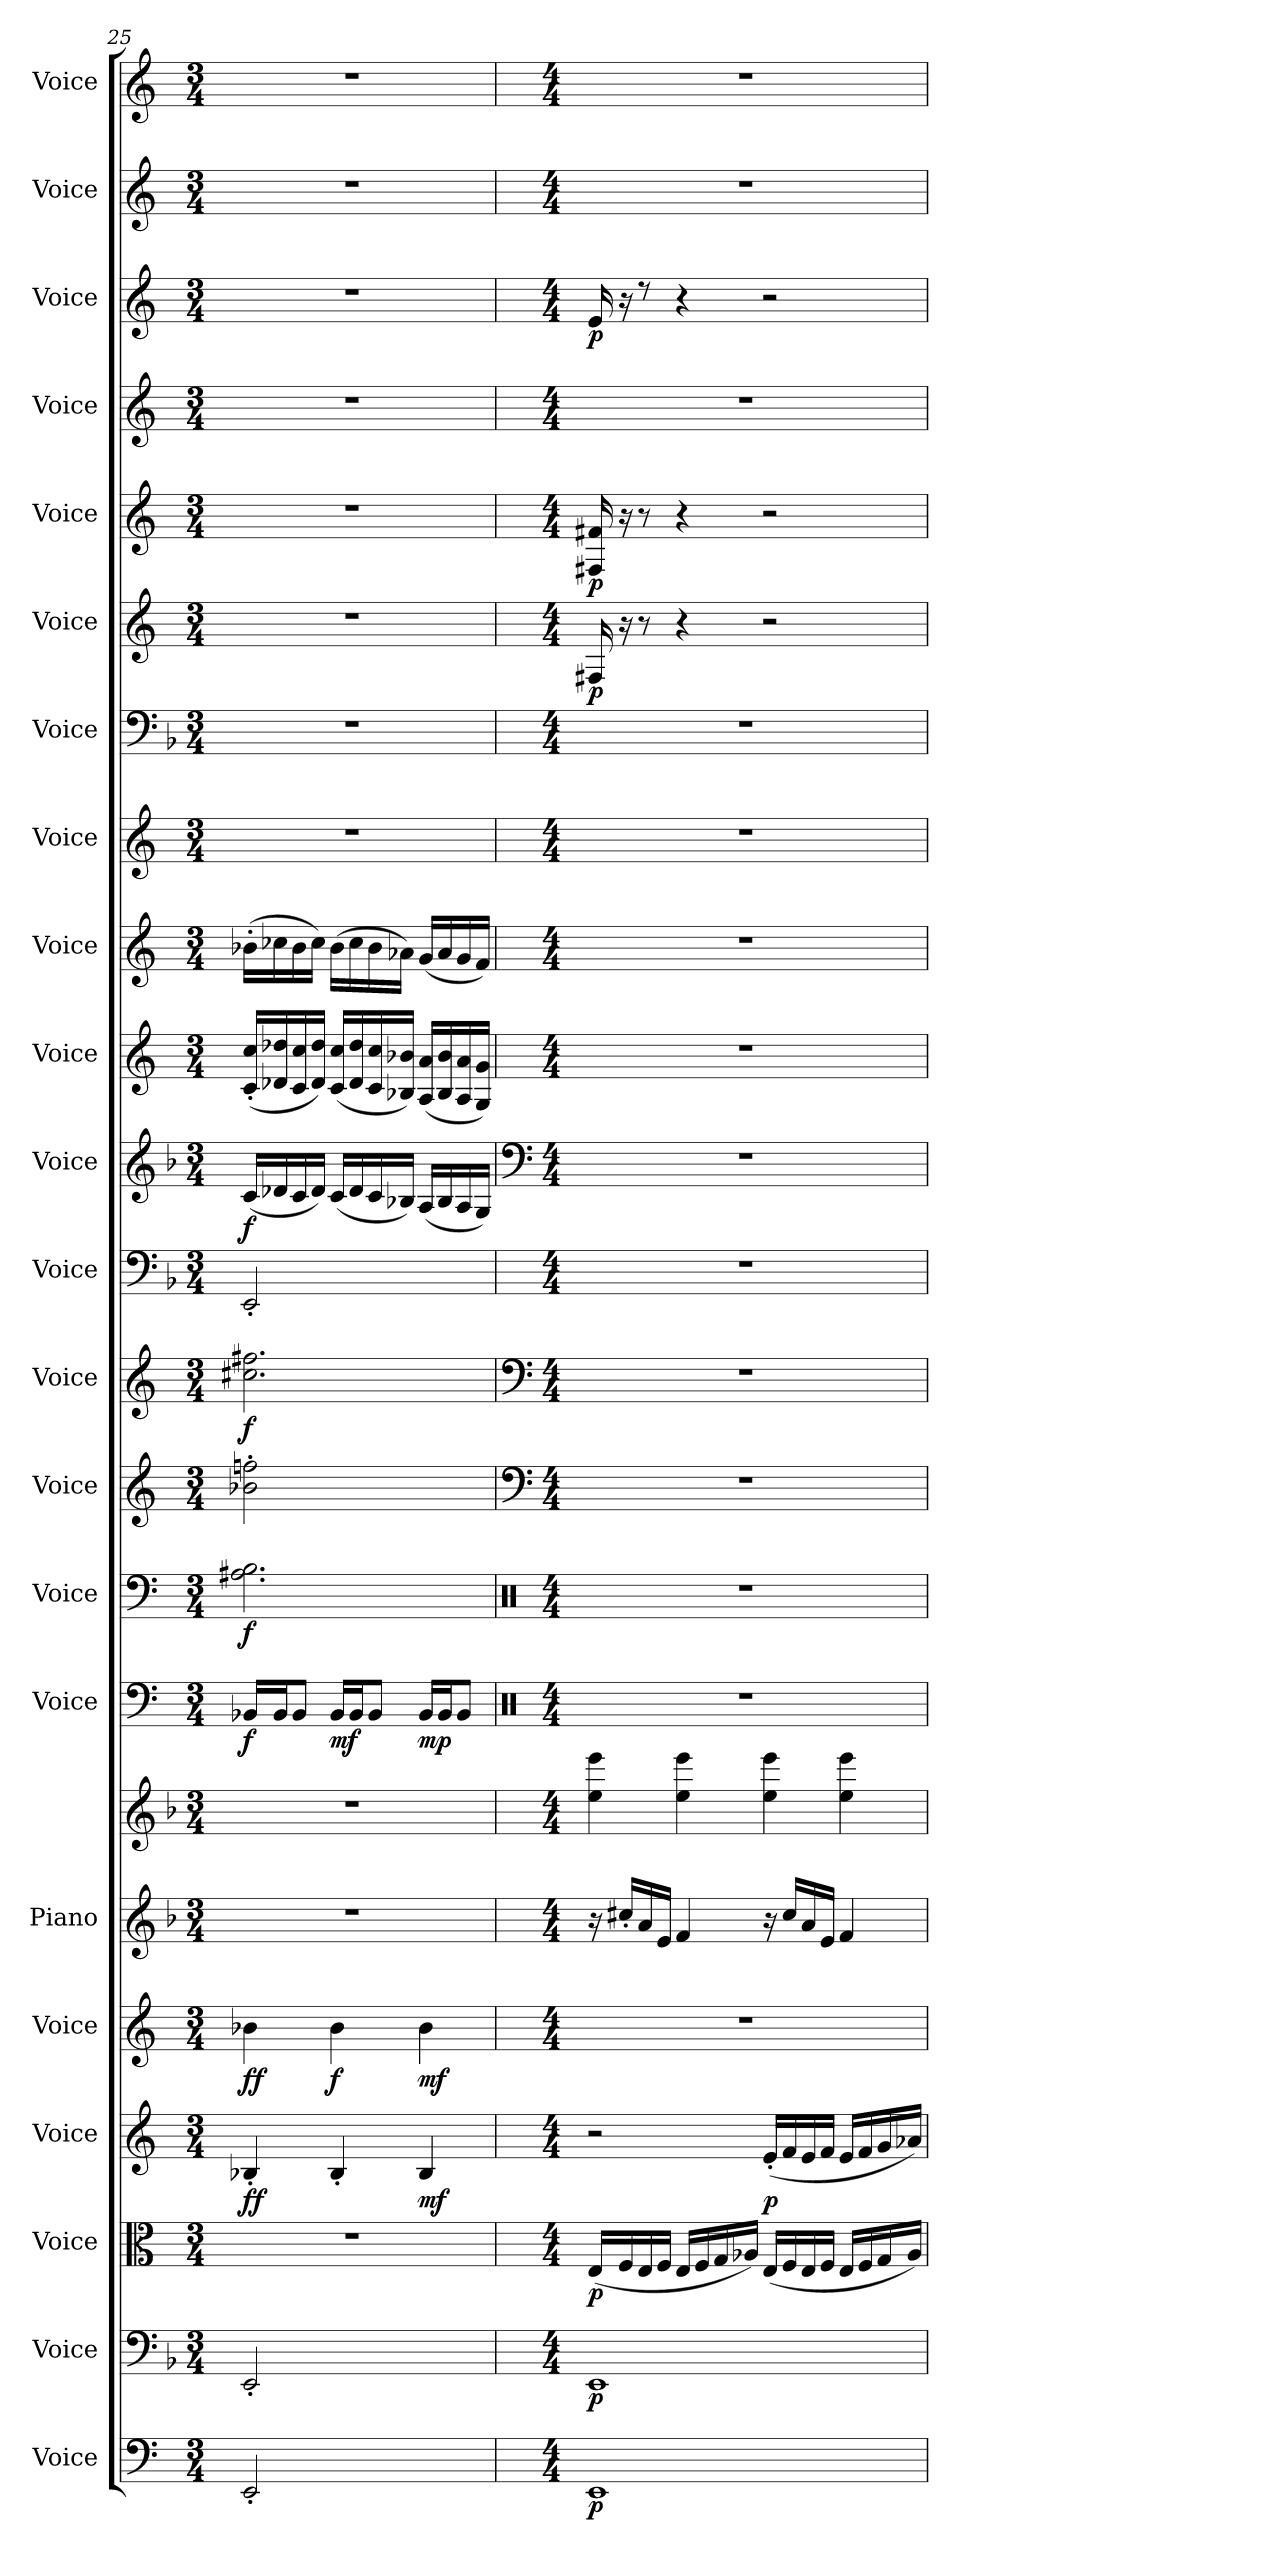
**kern	**dynam	**kern	**dynam	**kern	**dynam	**kern	**dynam	**kern	**dynam	**kern	**kern	**kern	**dynam	**kern	**dynam	**kern	**kern	**dynam	**kern	**kern	**dynam	**kern	**kern	**kern	**kern	**kern	**dynam	**kern	**dynam	**kern	**kern	**dynam	**kern	**kern
*part22	*part22	*part21	*part21	*part20	*part20	*part19	*part19	*part18	*part18	*part17	*part17	*part16	*part16	*part15	*part15	*part14	*part13	*part13	*part12	*part11	*part11	*part10	*part9	*part8	*part7	*part6	*part6	*part5	*part5	*part4	*part3	*part3	*part2	*part1
*staff23	*staff23	*staff22	*staff22	*staff21	*staff21	*staff20	*staff20	*staff19	*staff19	*staff18	*staff17	*staff16	*staff16	*staff15	*staff15	*staff14	*staff13	*staff13	*staff12	*staff11	*staff11	*staff10	*staff9	*staff8	*staff7	*staff6	*staff6	*staff5	*staff5	*staff4	*staff3	*staff3	*staff2	*staff1
*I"Voice	*	*I"Voice	*	*I"Voice	*	*I"Voice	*	*I"Voice	*	*I"Piano	*	*I"Voice	*	*I"Voice	*	*I"Voice	*I"Voice	*	*I"Voice	*I"Voice	*	*I"Voice	*I"Voice	*I"Voice	*I"Voice	*I"Voice	*	*I"Voice	*	*I"Voice	*I"Voice	*	*I"Voice	*I"Voice
*I'Voice	*	*I'Voice	*	*I'Voice	*	*I'Voice	*	*I'Voice	*	*I'Piano	*	*I'Voice	*	*I'Voice	*	*I'Voice	*I'Voice	*	*I'Voice	*I'Voice	*	*I'Voice	*I'Voice	*I'Voice	*I'Voice	*I'Voice	*	*I'Voice	*	*I'Voice	*I'Voice	*	*I'Voice	*I'Voice
*clefF4	*	*clefF4	*	*clefC3	*	*clefG2	*	*clefG2	*	*clefG2	*clefG2	*clefF4	*	*clefF4	*	*clefG2	*clefG2	*	*clefF4	*clefG2	*	*clefG2	*clefG2	*clefG2	*clefF4	*clefG2	*	*clefG2	*	*clefG2	*clefG2	*	*clefG2	*clefG2
*	*	*k[b-]	*	*	*	*	*	*	*	*k[b-]	*k[b-]	*	*	*	*	*	*	*	*k[b-]	*k[b-]	*	*	*	*	*k[b-]	*	*	*	*	*	*	*	*	*
*M3/4	*	*M3/4	*	*M3/4	*	*M3/4	*	*M3/4	*	*M3/4	*M3/4	*M3/4	*	*M3/4	*	*M3/4	*M3/4	*	*M3/4	*M3/4	*	*M3/4	*M3/4	*M3/4	*M3/4	*M3/4	*	*M3/4	*	*M3/4	*M3/4	*	*M3/4	*M3/4
=25	=25	=25	=25	=25	=25	=25	=25	=25	=25	=25	=25	=25	=25	=25	=25	=25	=25	=25	=25	=25	=25	=25	=25	=25	=25	=25	=25	=25	=25	=25	=25	=25	=25	=25
!	!	!	!	!	!	!	!LO:DY:b	!	!LO:DY:b	!	!	!	!LO:DY:b	!	!LO:DY:b	!	!	!LO:DY:b	!	!	!LO:DY:b	!	!	!	!	!	!	!	!	!	!	!	!	!
2EE'</	.	2EE'</	.	2.re	.	4B-X'</	ff	4b-X\	ff	2.r	2.r	16BB-X/LL	f	2.A#X\ 2.B\	f	2b-X\'< 2ffn\'<	2.cc#X\ 2.ff#X\	f	2EE'</	(<16c/LL	f	(<16c/'< 16cc/'<LL	(>16b-X'<\LL	2.r	2.r	2.r	.	2.r	.	2.r	2.r	.	2.r	2.r
.	.	.	.	.	.	.	.	.	.	.	.	16BB-/J	.	.	.	.	.	.	.	16d-X/	.	16d-X/ 16dd-X/	16cc-X\	.	.	.	.	.	.	.	.	.	.	.
.	.	.	.	.	.	.	.	.	.	.	.	8BB-/J	.	.	.	.	.	.	.	16c/	.	16c/ 16cc/	16b-\	.	.	.	.	.	.	.	.	.	.	.
.	.	.	.	.	.	.	.	.	.	.	.	.	.	.	.	.	.	.	.	16d-/JJ)	.	16d-/ 16dd-/JJ)	16cc-\JJ)	.	.	.	.	.	.	.	.	.	.	.
!	!	!	!	!	!	!	!	!	!LO:DY:b	!	!	!	!LO:DY:b	!	!	!	!	!	!	!	!	!	!	!	!	!	!	!	!	!	!	!	!	!
.	.	.	.	.	.	4B-'</	.	4b-\	f	.	.	16BB-/LL	mf	.	.	.	.	.	.	(<16c/LL	.	(<16c/ 16cc/LL	(>16b-\LL	.	.	.	.	.	.	.	.	.	.	.
.	.	.	.	.	.	.	.	.	.	.	.	16BB-/J	.	.	.	.	.	.	.	16d-/	.	16d-/ 16dd-/	16cc-\	.	.	.	.	.	.	.	.	.	.	.
.	.	.	.	.	.	.	.	.	.	.	.	8BB-/J	.	.	.	.	.	.	.	16c/	.	16c/ 16cc/	16b-\	.	.	.	.	.	.	.	.	.	.	.
.	.	.	.	.	.	.	.	.	.	.	.	.	.	.	.	.	.	.	.	16B-X/JJ)	.	16B-X/ 16b-X/JJ)	16a-X\JJ)	.	.	.	.	.	.	.	.	.	.	.
!	!	!	!	!	!	!	!LO:DY:b	!	!LO:DY:b	!	!	!	!LO:DY:b	!	!	!	!	!	!	!	!	!	!	!	!	!	!	!	!	!	!	!	!	!
4ryy	.	4ryy	.	.	.	4B-/	mf	4b-\	mf	.	.	16BB-/LL	mp	.	.	4ryy	.	.	4ryy	(<16A/LL	.	(<16A/ 16a/LL	(<16g/LL	.	.	.	.	.	.	.	.	.	.	.
.	.	.	.	.	.	.	.	.	.	.	.	16BB-/J	.	.	.	.	.	.	.	16B-/	.	16B-/ 16b-/	16a-/	.	.	.	.	.	.	.	.	.	.	.
.	.	.	.	.	.	.	.	.	.	.	.	8BB-/J	.	.	.	.	.	.	.	16A/	.	16A/ 16a/	16g/	.	.	.	.	.	.	.	.	.	.	.
.	.	.	.	.	.	.	.	.	.	.	.	.	.	.	.	.	.	.	.	16G/JJ)	.	16G/ 16g/JJ)	16f/JJ)	.	.	.	.	.	.	.	.	.	.	.
!!LO:PB:g=z
=26	=26	=26	=26	=26	=26	=26	=26	=26	=26	=26	=26	=26	=26	=26	=26	=26	=26	=26	=26	=26	=26	=26	=26	=26	=26	=26	=26	=26	=26	=26	=26	=26	=26	=26
*	*	*	*	*	*	*	*	*	*	*	*	*clefX	*	*clefX	*	*clefF4	*clefF4	*	*	*clefF4	*	*	*	*	*	*	*	*	*	*	*	*	*	*
*M4/4	*	*M4/4	*	*M4/4	*	*M4/4	*	*M4/4	*	*M4/4	*M4/4	*M4/4	*	*M4/4	*	*M4/4	*M4/4	*	*M4/4	*M4/4	*	*M4/4	*M4/4	*M4/4	*M4/4	*M4/4	*	*M4/4	*	*M4/4	*M4/4	*	*M4/4	*M4/4
!	!LO:DY:b	!	!LO:DY:b	!	!LO:DY:b	!	!	!	!	!	!	!	!	!	!	!	!	!	!	!	!	!	!	!	!	!	!LO:DY:b	!	!LO:DY:b	!	!	!LO:DY:b	!	!
1EE	p	1EE	p	(<16E/LL	p	2r	.	1r	.	16r	4ee\ 4eee\	1rdd	.	1r	.	1r	1r	.	1r	1rF	.	1r	1r	1r	1r	16F#X/	p	16F#X/ 16f#X/	p	1r	16e/	p	1r	1r
.	.	.	.	16F/	.	.	.	.	.	16cc#X'>/LL	.	.	.	.	.	.	.	.	.	.	.	.	.	.	.	16r	.	16r	.	.	16r	.	.	.
.	.	.	.	16E/	.	.	.	.	.	16a/	.	.	.	.	.	.	.	.	.	.	.	.	.	.	.	8r	.	8r	.	.	8rcc	.	.	.
.	.	.	.	16F/JJ	.	.	.	.	.	16e/JJ	.	.	.	.	.	.	.	.	.	.	.	.	.	.	.	.	.	.	.	.	.	.	.	.
.	.	.	.	16E/LL	.	.	.	.	.	4f/	4ee\ 4eee\	.	.	.	.	.	.	.	.	.	.	.	.	.	.	4r	.	4r	.	.	4r	.	.	.
.	.	.	.	16F/	.	.	.	.	.	.	.	.	.	.	.	.	.	.	.	.	.	.	.	.	.	.	.	.	.	.	.	.	.	.
.	.	.	.	16G/	.	.	.	.	.	.	.	.	.	.	.	.	.	.	.	.	.	.	.	.	.	.	.	.	.	.	.	.	.	.
.	.	.	.	16A-X/JJ)	.	.	.	.	.	.	.	.	.	.	.	.	.	.	.	.	.	.	.	.	.	.	.	.	.	.	.	.	.	.
!	!	!	!	!	!	!	!LO:DY:b	!	!	!	!	!	!	!	!	!	!	!	!	!	!	!	!	!	!	!	!	!	!	!	!	!	!	!
.	.	.	.	(<16E/LL	.	(<16e'>/LL	p	.	.	16r	4ee\ 4eee\	.	.	.	.	.	.	.	.	.	.	.	.	.	.	2rcc	.	2r	.	.	2rcc	.	.	.
.	.	.	.	16F/	.	16f/	.	.	.	16cc#/LL	.	.	.	.	.	.	.	.	.	.	.	.	.	.	.	.	.	.	.	.	.	.	.	.
.	.	.	.	16E/	.	16e/	.	.	.	16a/	.	.	.	.	.	.	.	.	.	.	.	.	.	.	.	.	.	.	.	.	.	.	.	.
.	.	.	.	16F/JJ	.	16f/JJ	.	.	.	16e/JJ	.	.	.	.	.	.	.	.	.	.	.	.	.	.	.	.	.	.	.	.	.	.	.	.
.	.	.	.	16E/LL	.	16e/LL	.	.	.	4f/	4ee\ 4eee\	.	.	.	.	.	.	.	.	.	.	.	.	.	.	.	.	.	.	.	.	.	.	.
.	.	.	.	16F/	.	16f/	.	.	.	.	.	.	.	.	.	.	.	.	.	.	.	.	.	.	.	.	.	.	.	.	.	.	.	.
.	.	.	.	16G/	.	16g/	.	.	.	.	.	.	.	.	.	.	.	.	.	.	.	.	.	.	.	.	.	.	.	.	.	.	.	.
.	.	.	.	16A-/JJ)	.	16a-X/JJ)	.	.	.	.	.	.	.	.	.	.	.	.	.	.	.	.	.	.	.	.	.	.	.	.	.	.	.	.
=	=	=	=	=	=	=	=	=	=	=	=	=	=	=	=	=	=	=	=	=	=	=	=	=	=	=	=	=	=	=	=	=	=	=
*-	*-	*-	*-	*-	*-	*-	*-	*-	*-	*-	*-	*-	*-	*-	*-	*-	*-	*-	*-	*-	*-	*-	*-	*-	*-	*-	*-	*-	*-	*-	*-	*-	*-	*-
